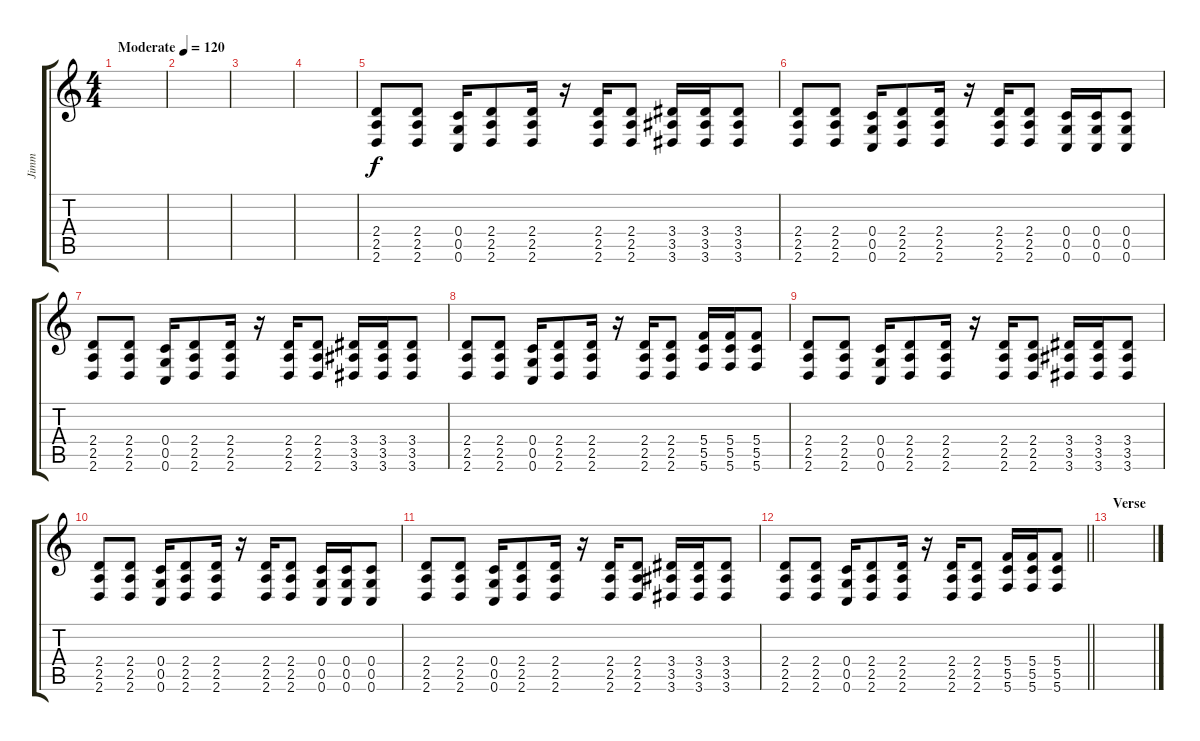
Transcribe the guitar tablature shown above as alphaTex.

\track ("Jimm" "Jimm") {instrument overdrivenguitar}
\staff {score tabs}
\tuning (D4 A3 F3 C3 G2 C2) {hide}
\ts (4 4)
\tempo (120 "Moderate")
\clef g2
\ks c
|
|
|
|
(2.4 2.5 2.6).8{volume 16} (2.4 2.5 2.6).8 (0.4 0.5 0.6).16 (2.4 2.5 2.6).8 (2.4 2.5 2.6).16 r.16 (2.4 2.5 2.6).16 (2.4 2.5 2.6).8 (3.4 3.5 3.6).16 (3.4 3.5 3.6).16 (3.4 3.5 3.6).8 |
(2.4 2.5 2.6).8 (2.4 2.5 2.6).8 (0.4 0.5 0.6).16 (2.4 2.5 2.6).8 (2.4 2.5 2.6).16 r.16 (2.4 2.5 2.6).16 (2.4 2.5 2.6).8 (0.4 0.5 0.6).16 (0.4 0.5 0.6).16 (0.4 0.5 0.6).8 |
(2.4 2.5 2.6).8 (2.4 2.5 2.6).8 (0.4 0.5 0.6).16 (2.4 2.5 2.6).8 (2.4 2.5 2.6).16 r.16 (2.4 2.5 2.6).16 (2.4 2.5 2.6).8 (3.4 3.5 3.6).16 (3.4 3.5 3.6).16 (3.4 3.5 3.6).8 |
(2.4 2.5 2.6).8 (2.4 2.5 2.6).8 (0.4 0.5 0.6).16 (2.4 2.5 2.6).8 (2.4 2.5 2.6).16 r.16 (2.4 2.5 2.6).16 (2.4 2.5 2.6).8 (5.4 5.5 5.6).16 (5.4 5.5 5.6).16 (5.4 5.5 5.6).8 |
(2.4 2.5 2.6).8 (2.4 2.5 2.6).8 (0.4 0.5 0.6).16 (2.4 2.5 2.6).8 (2.4 2.5 2.6).16 r.16 (2.4 2.5 2.6).16 (2.4 2.5 2.6).8 (3.4 3.5 3.6).16 (3.4 3.5 3.6).16 (3.4 3.5 3.6).8 |
(2.4 2.5 2.6).8 (2.4 2.5 2.6).8 (0.4 0.5 0.6).16 (2.4 2.5 2.6).8 (2.4 2.5 2.6).16 r.16 (2.4 2.5 2.6).16 (2.4 2.5 2.6).8 (0.4 0.5 0.6).16 (0.4 0.5 0.6).16 (0.4 0.5 0.6).8 |
(2.4 2.5 2.6).8 (2.4 2.5 2.6).8 (0.4 0.5 0.6).16 (2.4 2.5 2.6).8 (2.4 2.5 2.6).16 r.16 (2.4 2.5 2.6).16 (2.4 2.5 2.6).8 (3.4 3.5 3.6).16 (3.4 3.5 3.6).16 (3.4 3.5 3.6).8 |
\barLineRight lightlight
(2.4 2.5 2.6).8 (2.4 2.5 2.6).8 (0.4 0.5 0.6).16 (2.4 2.5 2.6).8 (2.4 2.5 2.6).16 r.16 (2.4 2.5 2.6).16 (2.4 2.5 2.6).8 (5.4 5.5 5.6).16 (5.4 5.5 5.6).16 (5.4 5.5 5.6).8 |
\section ("" "Verse")
